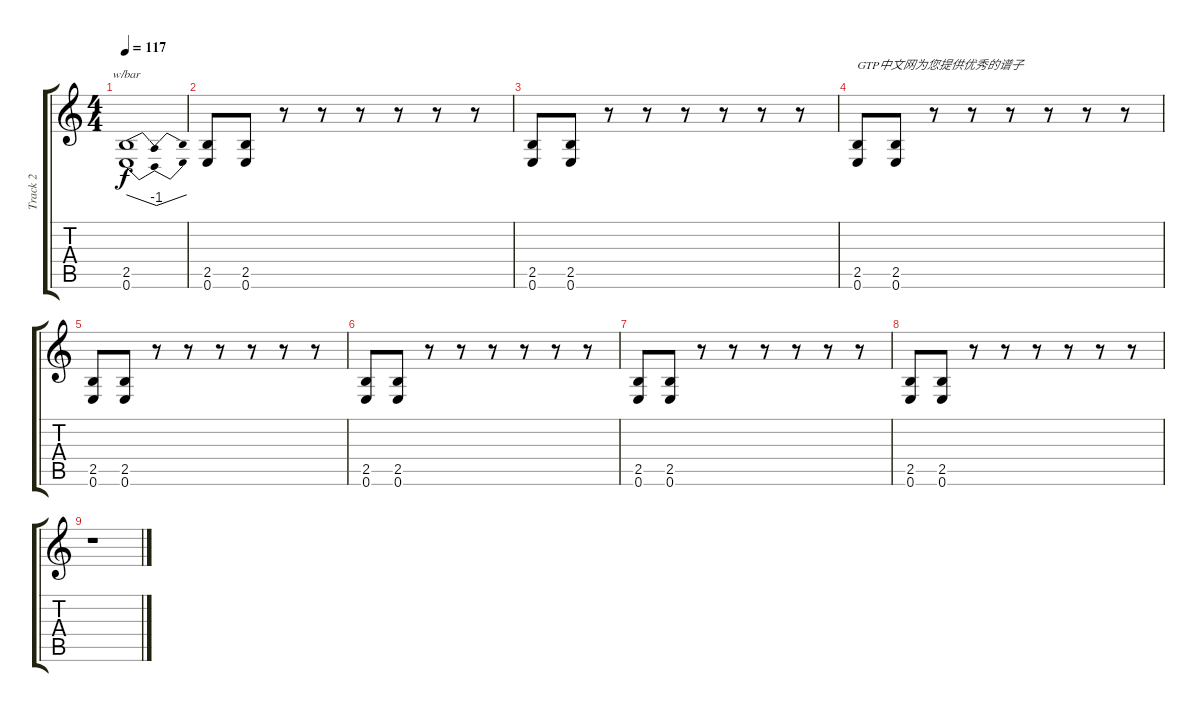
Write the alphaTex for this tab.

\track ("Track 2" "Track 2") {instrument overdrivenguitar}
\staff {score tabs}
\tuning (E4 B3 G3 D3 A2 E2) {hide}
\ts (4 4)
\tempo 117
\clef g2
\ks c
(2.5 0.6).1{tbe (dip default 0 0 30 -4 60 0) dy f instrument overdrivenguitar} |
(2.5 0.6).8 (2.5 0.6).8 r.8 r.8 r.8 r.8 r.8 r.8 |
(2.5 0.6).8 (2.5 0.6).8 r.8 r.8 r.8 r.8 r.8 r.8 |
(2.5 0.6).8{txt "GTP中文网为您提供优秀的谱子"} (2.5 0.6).8 r.8 r.8 r.8 r.8 r.8 r.8 |
(2.5 0.6).8 (2.5 0.6).8 r.8 r.8 r.8 r.8 r.8 r.8 |
(2.5 0.6).8 (2.5 0.6).8 r.8 r.8 r.8 r.8 r.8 r.8 |
(2.5 0.6).8 (2.5 0.6).8 r.8 r.8 r.8 r.8 r.8 r.8 |
(2.5 0.6).8 (2.5 0.6).8 r.8 r.8 r.8 r.8 r.8 r.8 |
r.1
